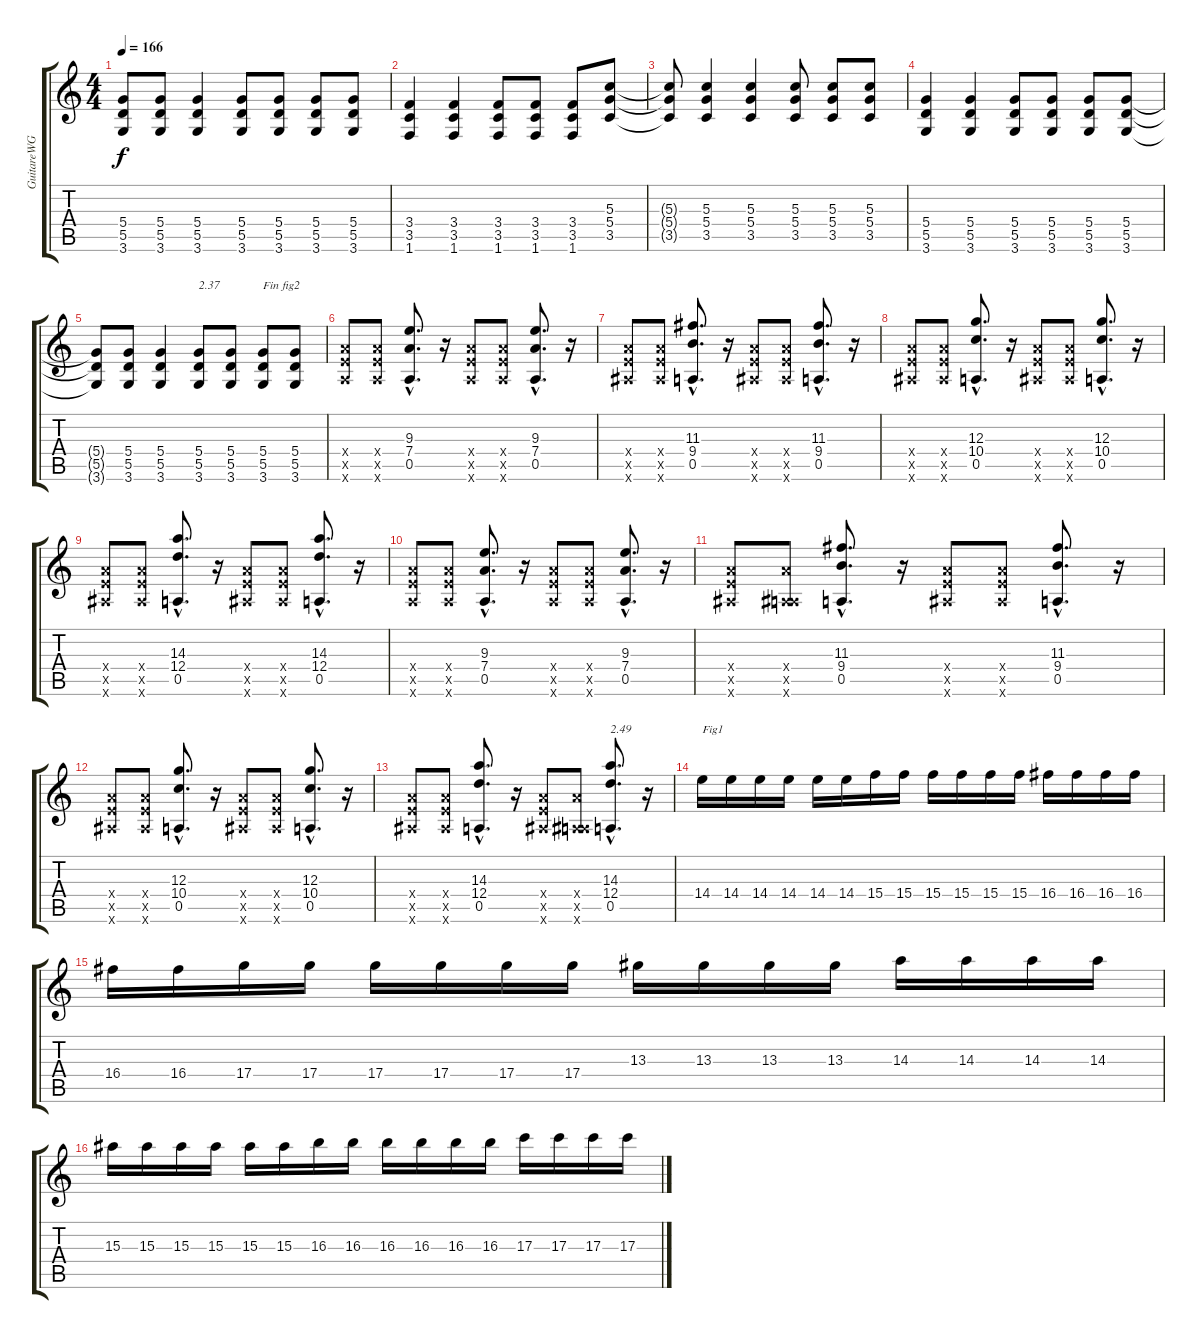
\track ("GuitareWG until150" "GuitareWG ") {instrument distortionguitar}
\staff {score tabs}
\tuning (E4 B3 G3 D3 A2 E2) {hide}
\ts (4 4)
\tempo 166
\clef g2
\ks c
(5.4{t} 5.5{t} 3.6{t}).8{dy f} (5.4 5.5 3.6).8 (5.4 5.5 3.6).4 (5.4 5.5 3.6).8 (5.4 5.5 3.6).8 (5.4 5.5 3.6).8 (5.4 5.5 3.6).8 |
(3.4 3.5 1.6).4 (3.4 3.5 1.6).4 (3.4 3.5 1.6).8 (3.4 3.5 1.6).8 (3.4 3.5 1.6).8 (5.3 5.4 3.5).8 |
(5.3{t} 5.4{t} 3.5{t}).8 (5.3 5.4 3.5).4 (5.3 5.4 3.5).4 (5.3 5.4 3.5).8 (5.3 5.4 3.5).8 (5.3 5.4 3.5).8 |
(5.4 5.5 3.6).4 (5.4 5.5 3.6).4 (5.4 5.5 3.6).8 (5.4 5.5 3.6).8 (5.4 5.5 3.6).8 (5.4 5.5 3.6).8 |
(5.4{t} 5.5{t} 3.6{t}).8 (5.4 5.5 3.6).8 (5.4 5.5 3.6).4 (5.4 5.5 3.6).8{txt "2.37"} (5.4 5.5 3.6).8 (5.4 5.5 3.6).8{txt "Fin fig2"} (5.4 5.5 3.6).8 |
(7.4{x} 7.5{x} 5.6{x}).8 (7.4{x} 7.5{x} 5.6{x}).8 (9.3{hac} 7.4{hac} 0.5{hac}).8{d} r.16 (7.4{x} 7.5{x} 5.6{x}).8 (7.4{x} 7.5{x} 5.6{x}).8 (9.3{hac} 7.4{hac} 0.5{hac}).8{d} r.16 |
(7.4{x} 7.5{x} 6.6{x}).8 (7.4{x} 7.5{x} 6.6{x}).8 (11.3{hac} 9.4{hac} 0.5{hac}).8{d} r.16 (7.4{x} 7.5{x} 6.6{x}).8 (7.4{x} 7.5{x} 6.6{x}).8 (11.3{hac} 9.4{hac} 0.5{hac}).8{d} r.16 |
(7.4{x} 7.5{x} 6.6{x}).8 (7.4{x} 7.5{x} 6.6{x}).8 (12.3{hac} 10.4{hac} 0.5{hac}).8{d} r.16 (7.4{x} 7.5{x} 6.6{x}).8 (7.4{x} 7.5{x} 6.6{x}).8 (12.3{hac} 10.4{hac} 0.5{hac}).8{d} r.16 |
(7.4{x} 7.5{x} 6.6{x}).8 (7.4{x} 7.5{x} 6.6{x}).8 (14.3{hac} 12.4{hac} 0.5{hac}).8{d} r.16 (7.4{x} 7.5{x} 6.6{x}).8 (7.4{x} 7.5{x} 6.6{x}).8 (14.3{hac} 12.4{hac} 0.5{hac}).8{d} r.16 |
(7.4{x} 7.5{x} 5.6{x}).8 (7.4{x} 7.5{x} 5.6{x}).8 (9.3{hac} 7.4{hac} 0.5{hac}).8{d} r.16 (7.4{x} 7.5{x} 5.6{x}).8 (7.4{x} 7.5{x} 5.6{x}).8 (9.3{hac} 7.4{hac} 0.5{hac}).8{d} r.16 |
(7.4{x} 7.5{x} 6.6{x}).8 (7.4{x} 0.5{x} 6.6{x}).8 (11.3{hac} 9.4{hac} 0.5{hac}).8{d} r.16 (7.4{x} 7.5{x} 6.6{x}).8 (7.4{x} 7.5{x} 6.6{x}).8 (11.3{hac} 9.4{hac} 0.5{hac}).8{d} r.16 |
(7.4{x} 7.5{x} 6.6{x}).8 (7.4{x} 7.5{x} 6.6{x}).8 (12.3{hac} 10.4{hac} 0.5{hac}).8{d} r.16 (7.4{x} 7.5{x} 6.6{x}).8 (7.4{x} 7.5{x} 6.6{x}).8 (12.3{hac} 10.4{hac} 0.5{hac}).8{d} r.16 |
(7.4{x} 7.5{x} 6.6{x}).8 (7.4{x} 7.5{x} 6.6{x}).8 (14.3{hac} 12.4{hac} 0.5{hac}).8{d} r.16 (7.4{x} 7.5{x} 6.6{x}).8 (7.4{x} 0.5{x} 6.6{x}).8 (14.3{hac} 12.4{hac} 0.5{hac}).8{d txt "2.49"} r.16 |
14.4.16{txt "Fig1"} 14.4.16 14.4.16 14.4.16 14.4.16 14.4.16 15.4.16 15.4.16 15.4.16 15.4.16 15.4.16 15.4.16 16.4.16 16.4.16 16.4.16 16.4.16 |
16.4.16 16.4.16 17.4.16 17.4.16 17.4.16 17.4.16 17.4.16 17.4.16 13.3.16 13.3.16 13.3.16 13.3.16 14.3.16 14.3.16 14.3.16 14.3.16 |
15.3.16 15.3.16 15.3.16 15.3.16 15.3.16 15.3.16 16.3.16 16.3.16 16.3.16 16.3.16 16.3.16 16.3.16 17.3.16 17.3.16 17.3.16 17.3.16
